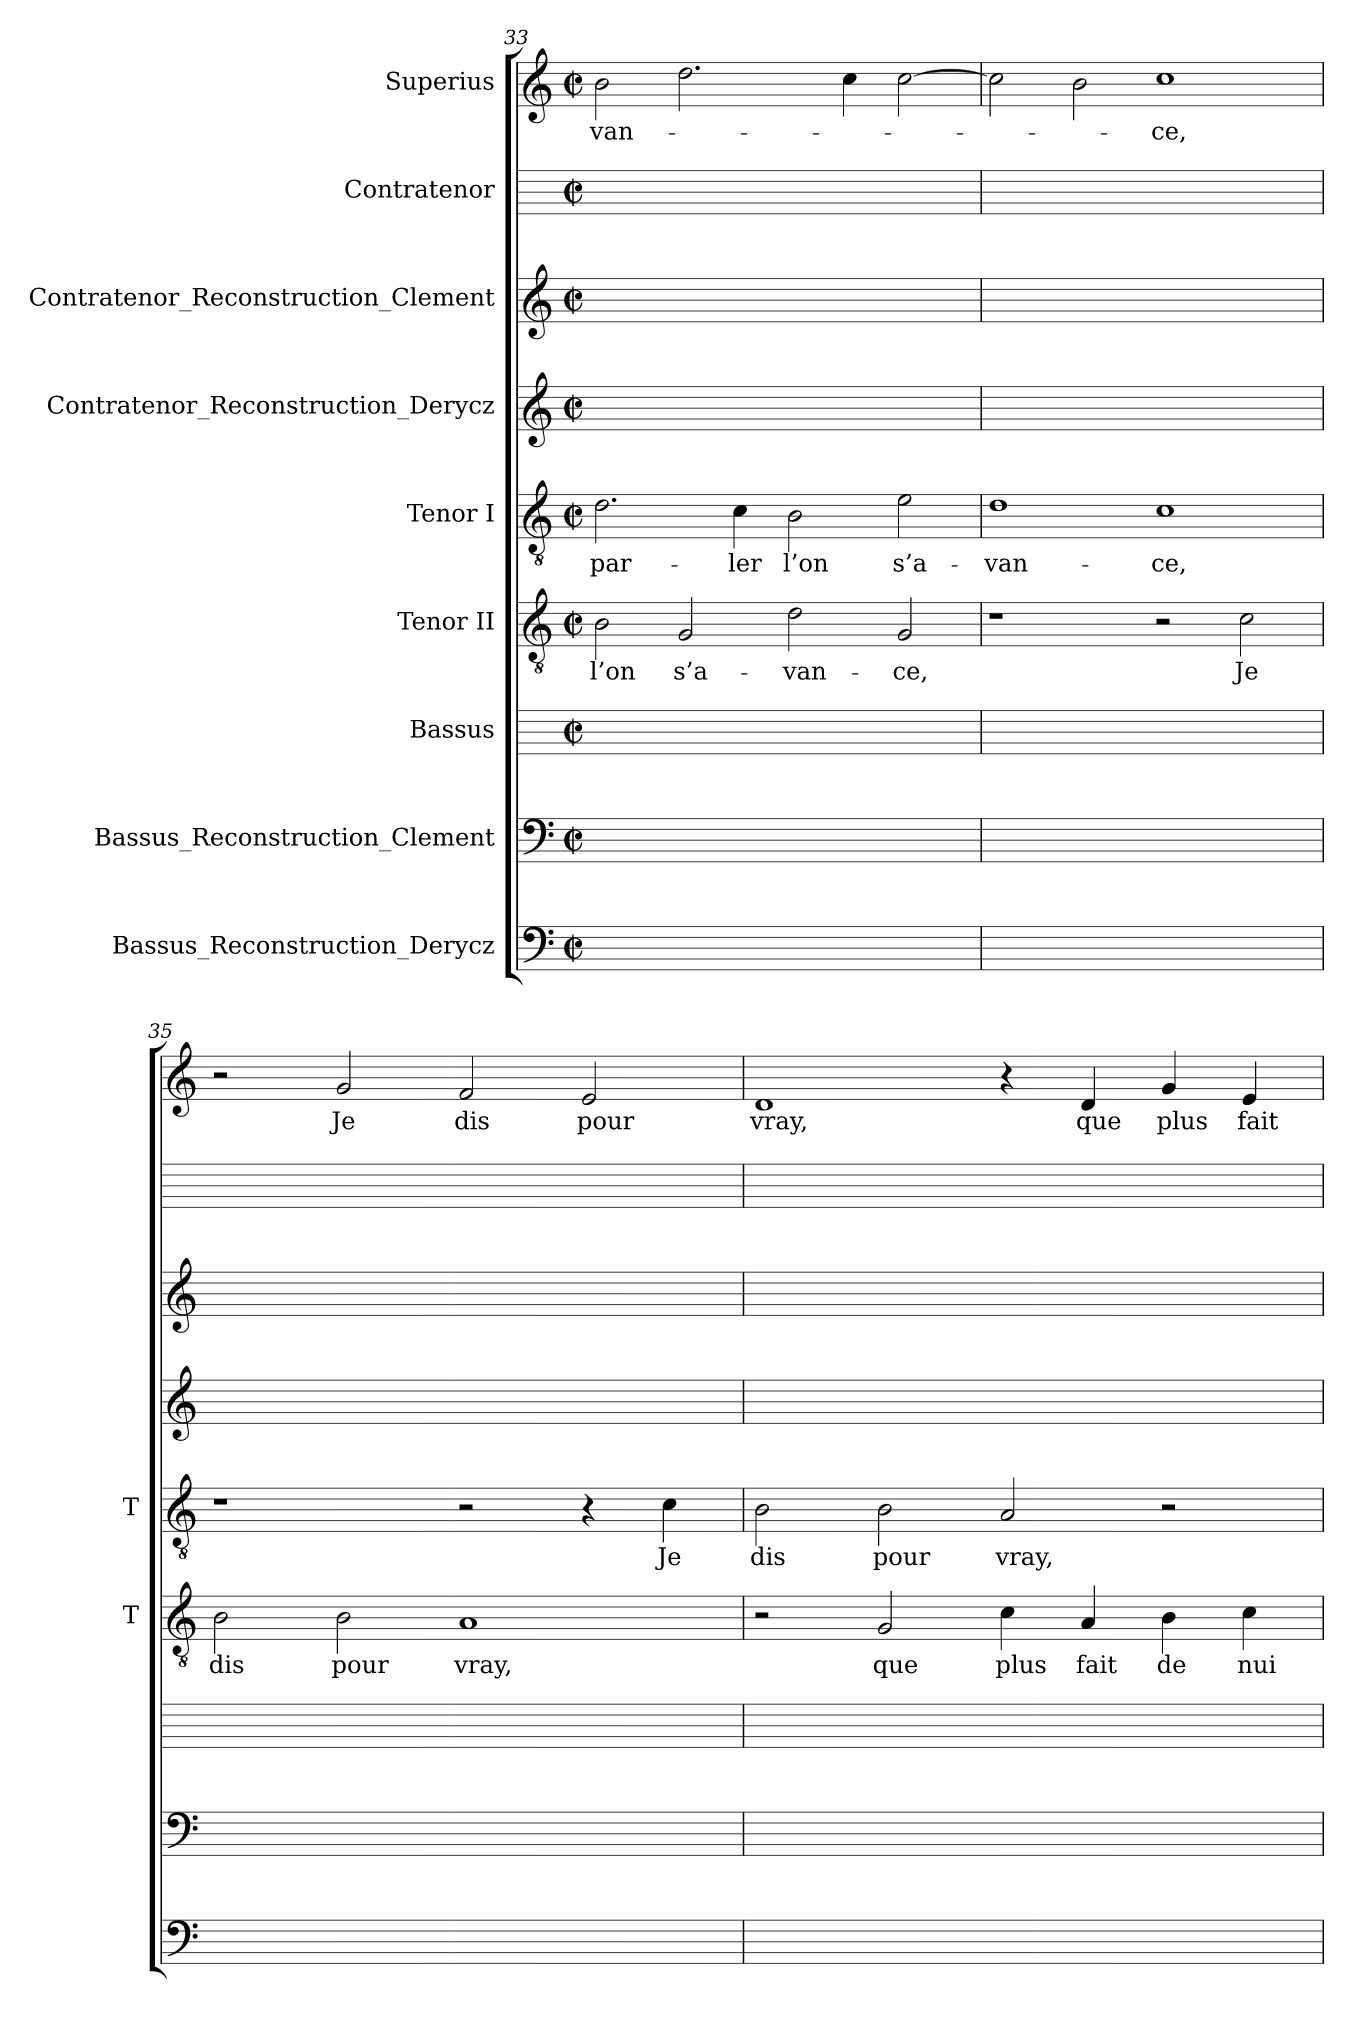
**kern	**kern	**kern	**kern	**text	**kern	**text	**kern	**kern	**kern	**kern	**text
*part9	*part8	*part7	*part6	*part6	*part5	*part5	*part4	*part3	*part2	*part1	*part1
*staff9	*staff8	*staff7	*staff6	*staff6	*staff5	*staff5	*staff4	*staff3	*staff2	*staff1	*staff1
*I"Bassus_Reconstruction_Derycz	*I"Bassus_Reconstruction_Clement	*I"Bassus	*I"Tenor II	*	*I"Tenor I	*	*I"Contratenor_Reconstruction_Derycz	*I"Contratenor_Reconstruction_Clement	*I"Contratenor	*I"Superius	*
*	*	*	*I'T	*	*I'T	*	*	*	*	*	*
*clefF4	*clefF4	*	*clefGv2	*	*clefGv2	*	*clefG2	*clefG2	*	*clefG2	*
*k[]	*k[]	*	*k[]	*	*k[]	*	*k[]	*k[]	*	*k[]	*
*C:	*C:	*	*C:	*	*C:	*	*C:	*C:	*	*C:	*
*M2/2	*M2/2	*M2/2	*M2/2	*	*M2/2	*	*M2/2	*M2/2	*M2/2	*M2/2	*
*met(c|)	*met(c|)	*met(c|)	*met(c|)	*	*met(c|)	*	*met(c|)	*met(c|)	*met(c|)	*met(c|)	*
=33	=33	=33	=33	=33	=33	=33	=33	=33	=33	=33	=33
0ryy	0ryy	0ryy	2B	-l’on	2.d	par-	0ryy	0ryy	0ryy	2b	van-
.	.	.	2G	s’a-	.	.	.	.	.	2.dd	.
.	.	.	.	.	4c	-ler	.	.	.	.	.
.	.	.	2d	van-	2B	-l’on	.	.	.	.	.
.	.	.	.	.	.	.	.	.	.	4cc	.
.	.	.	2G	-ce,	2e	s’a-	.	.	.	[2cc	.
=34	=34	=34	=34	=34	=34	=34	=34	=34	=34	=34	=34
0ryy	0ryy	0ryy	1r	.	1d	van-	0ryy	0ryy	0ryy	2cc]	.
.	.	.	.	.	.	.	.	.	.	2b	.
.	.	.	2r	.	1c	-ce,	.	.	.	1cc	-ce,
.	.	.	2c	-Je	.	.	.	.	.	.	.
=35	=35	=35	=35	=35	=35	=35	=35	=35	=35	=35	=35
0ryy	0ryy	0ryy	2B	-dis	1r	.	0ryy	0ryy	0ryy	2r	.
.	.	.	2B	-pour	.	.	.	.	.	2g	-Je
.	.	.	1A	-vray,	2r	.	.	.	.	2f	-dis
.	.	.	.	.	4r	.	.	.	.	2e	-pour
.	.	.	.	.	4c	-Je	.	.	.	.	.
=36	=36	=36	=36	=36	=36	=36	=36	=36	=36	=36	=36
0ryy	0ryy	0ryy	2r	.	2B	-dis	0ryy	0ryy	0ryy	1d	-vray,
.	.	.	2G	-que	2B	-pour	.	.	.	.	.
.	.	.	4c	-plus	2A	-vray,	.	.	.	4r	.
.	.	.	4A	-fait	.	.	.	.	.	4d	-que
.	.	.	4B	-de	2r	.	.	.	.	4g	-plus
.	.	.	4c	nui-	.	.	.	.	.	4e	-fait
=	=	=	=	=	=	=	=	=	=	=	=
*-	*-	*-	*-	*-	*-	*-	*-	*-	*-	*-	*-
